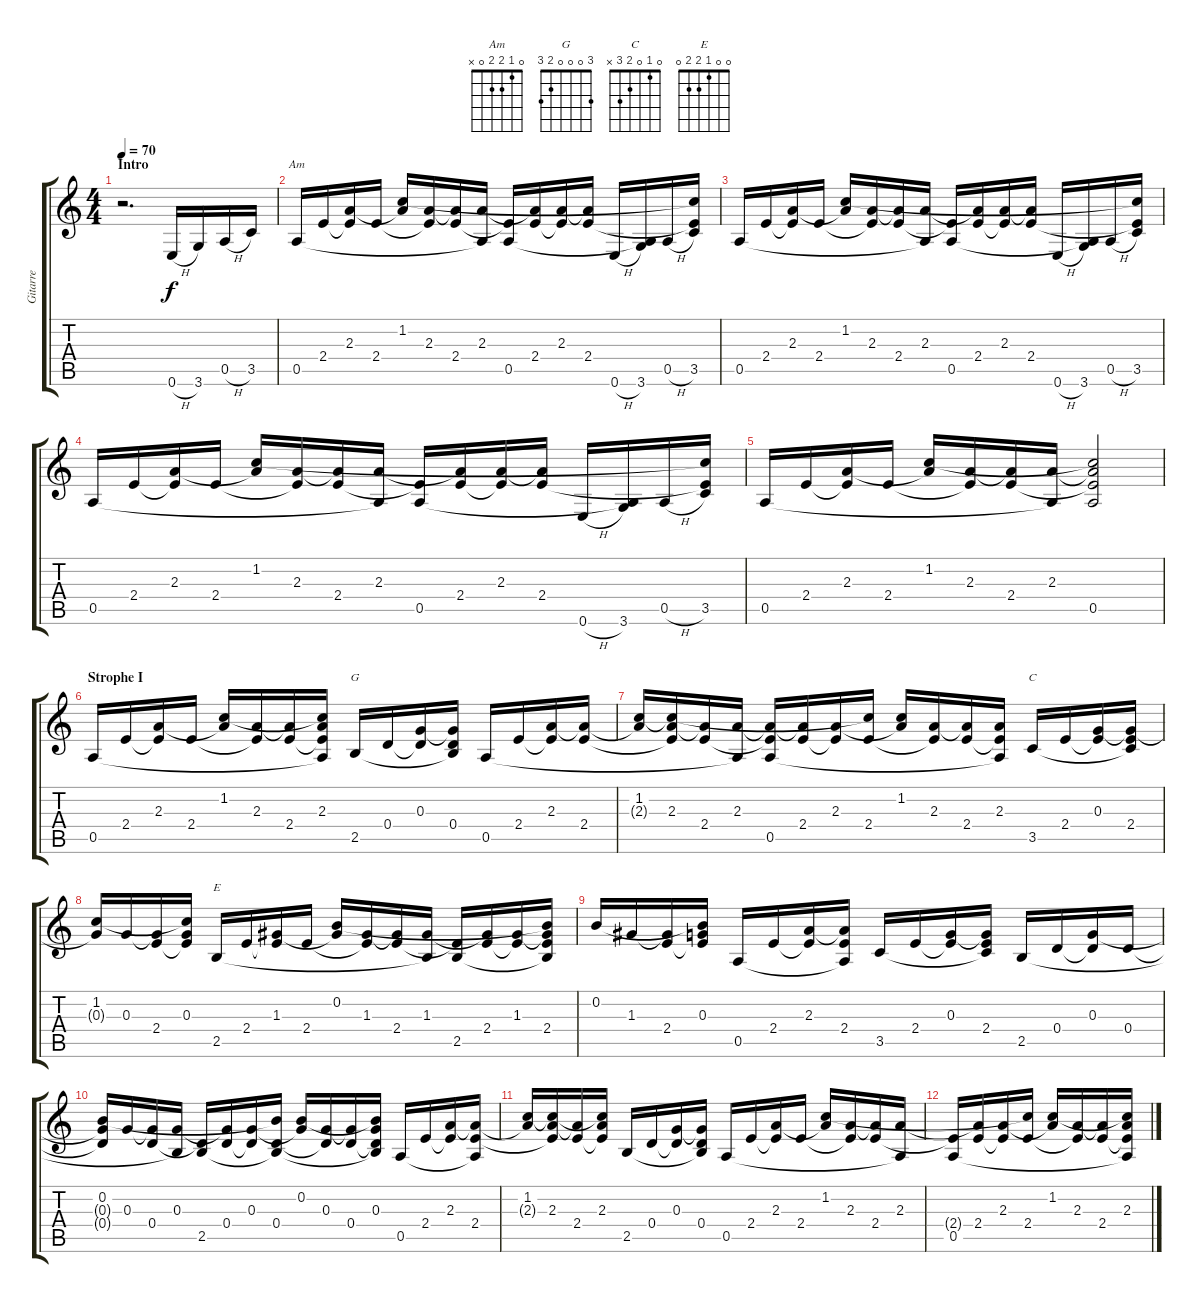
\track ("Gitarre" "Gitarre") {instrument acousticguitarsteel}
\staff {score tabs}
\tuning (E4 B3 G3 D3 A2 E2) {hide}
\chord ("Am" 0 1 2 2 0 x)
\chord ("G" 3 0 0 0 2 3)
\chord ("C" 0 1 0 2 3 x)
\chord ("E" 0 0 1 2 2 0)
\ts (4 4)
\section ("" "Intro")
\tempo 70
\clef g2
\ks c
r.2{d dy f instrument acousticguitarsteel} 0.6{h}.16 3.6.16 0.5{h}.16 3.5.16 |
0.5.16{ch "Am"} 2.4.16 (2.3 2.4{t}).16 2.4.16 (1.2 2.3{t}).16 (2.3 2.4{t}).16 (2.3{t} 2.4).16 (2.3 0.5{t}).16 (2.4{t} 0.5).16 (2.3{t} 2.4).16 (2.3 2.4{t}).16 (2.3{t} 2.4).16 0.6{h}.16 (0.5{t} 3.6).16 0.5{h}.16 (1.2{t} 2.4{t} 3.5).16 |
0.5.16 2.4.16 (2.3 2.4{t}).16 2.4.16 (1.2 2.3{t}).16 (2.3 2.4{t}).16 (2.3{t} 2.4).16 (2.3 0.5{t}).16 (2.4{t} 0.5).16 (2.3{t} 2.4).16 (2.3 2.4{t}).16 (2.3{t} 2.4).16 0.6{h}.16 (0.5{t} 3.6).16 0.5{h}.16 (1.2{t} 2.4{t} 3.5).16 |
0.5.16 2.4.16 (2.3 2.4{t}).16 2.4.16 (1.2 2.3{t}).16 (2.3 2.4{t}).16 (2.3{t} 2.4).16 (2.3 0.5{t}).16 (2.4{t} 0.5).16 (2.3{t} 2.4).16 (2.3 2.4{t}).16 (2.3{t} 2.4).16 0.6{h}.16 (0.5{t} 3.6).16 0.5{h}.16 (1.2{t} 2.4{t} 3.5).16 |
0.5.16 2.4.16 (2.3 2.4{t}).16 2.4.16 (1.2 2.3{t}).16 (2.3 2.4{t}).16 (2.3{t} 2.4).16 (2.3 0.5{t}).16 (1.2{t} 2.3{t} 2.4{t} 0.5).2 |
\section ("" "Strophe I")
0.5.16 2.4.16 (2.3 2.4{t}).16 2.4.16 (1.2 2.3{t}).16 (2.3 2.4{t}).16 (2.3{t} 2.4).16 (1.2{t} 2.3 2.4{t} 0.5{t}).16 2.5.16{ch "G"} 0.4.16 (0.3 0.4{t}).16 (0.3{t} 0.4 2.5{t}).16 0.5.16 2.4.16 (2.3 2.4{t}).16 (2.3{t} 2.4).16 |
(1.2 2.3{t}).16 (1.2{t} 2.3 2.4{t}).16 (2.3{t} 2.4).16 (2.3 0.5{t}).16 (2.3{t} 2.4{t} 0.5).16 (2.3{t} 2.4).16 (2.3 2.4{t}).16 (1.2{t} 2.4).16 (1.2 2.3{t}).16 (2.3 2.4{t}).16 (2.3{t} 2.4).16 (2.3 2.4{t} 0.5{t}).16 3.5.16{ch "C"} 2.4.16 (0.3 2.4{t}).16 (0.3{t} 2.4 3.5{t}).16 |
(1.2 0.3{t}).16 0.3.16 (0.3{t} 2.4).16 (1.2{t} 0.3 2.4{t}).16 2.5.16{ch "E"} 2.4.16 (1.3 2.4{t}).16 2.4.16 (0.2 1.3{t}).16 (1.3 2.4{t}).16 (1.3{t} 2.4).16 (1.3 2.5{t}).16 (2.4{t} 2.5).16 (1.3{t} 2.4).16 (1.3 2.4{t}).16 (0.2{t} 1.3{t} 2.4 2.5{t}).16 |
0.2.16 1.3.16 (1.3{t} 2.4).16 (0.2{t} 0.3 2.4{t}).16 0.5.16 2.4.16 (2.3 2.4{t}).16 (2.3{t} 2.4 0.5{t}).16 3.5.16 2.4.16 (0.3 2.4{t}).16 (0.3{t} 2.4 3.5{t}).16 2.5.16 0.4.16 (0.3 0.4{t}).16 0.4.16 |
(0.2 0.3{t} 0.4{t}).16 0.3.16 (0.3{t} 0.4).16 (0.3 2.5{t}).16 (0.4{t} 2.5).16 (0.3{t} 0.4).16 (0.3 0.4{t}).16 (0.2{t} 0.4 2.5{t}).16 (0.2 0.3{t}).16 (0.3 0.4{t}).16 (0.3{t} 0.4).16 (0.2{t} 0.3 0.4{t} 2.5{t}).16 0.5.16 2.4.16 (2.3 2.4{t}).16 (2.3{t} 2.4 0.5{t}).16 |
(1.2 2.3{t}).16 (1.2{t} 2.3 2.4{t}).16 (2.3{t} 2.4).16 (1.2{t} 2.3 2.4{t}).16 2.5.16 0.4.16 (0.3 0.4{t}).16 (0.3{t} 0.4 2.5{t}).16 0.5.16 2.4.16 (2.3 2.4{t}).16 2.4.16 (1.2 2.3{t}).16 (2.3 2.4{t}).16 (2.3{t} 2.4).16 (2.3 0.5{t}).16 |
(2.4{t} 0.5).16 (2.3{t} 2.4).16 (2.3 2.4{t}).16 (1.2{t} 2.4).16 (1.2 2.3{t}).16 (2.3 2.4{t}).16 (2.3{t} 2.4).16 (1.2{t} 2.3 2.4{t} 0.5{t}).16
